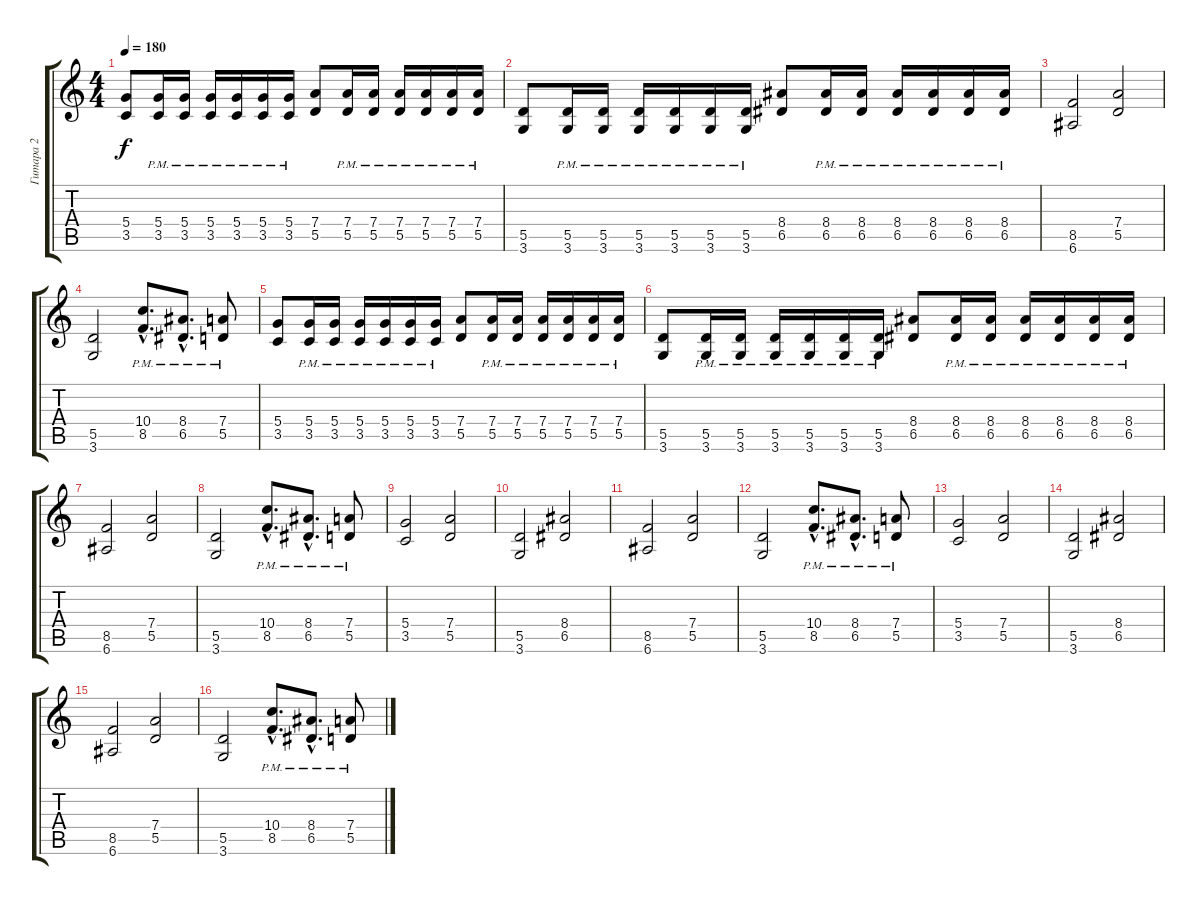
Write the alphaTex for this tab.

\track ("Гитара 2" "Гитара 2") {instrument distortionguitar}
\staff {score tabs}
\tuning (E4 B3 G3 D3 A2 E2) {hide}
\ts (4 4)
\tempo 180
\clef g2
\ks c
(5.4 3.5).8{dy f} (5.4{pm} 3.5{pm}).16 (5.4{pm} 3.5{pm}).16 (5.4{pm} 3.5{pm}).16 (5.4{pm} 3.5{pm}).16 (5.4{pm} 3.5{pm}).16 (5.4{pm} 3.5{pm}).16 (7.4 5.5).8 (7.4{pm} 5.5{pm}).16 (7.4{pm} 5.5{pm}).16 (7.4{pm} 5.5{pm}).16 (7.4{pm} 5.5{pm}).16 (7.4{pm} 5.5{pm}).16 (7.4{pm} 5.5{pm}).16 |
(5.5 3.6).8 (5.5{pm} 3.6{pm}).16 (5.5{pm} 3.6{pm}).16 (5.5{pm} 3.6{pm}).16 (5.5{pm} 3.6{pm}).16 (5.5{pm} 3.6{pm}).16 (5.5{pm} 3.6{pm}).16 (8.4 6.5).8 (8.4{pm} 6.5{pm}).16 (8.4{pm} 6.5{pm}).16 (8.4{pm} 6.5{pm}).16 (8.4{pm} 6.5{pm}).16 (8.4{pm} 6.5{pm}).16 (8.4{pm} 6.5{pm}).16 |
(8.5 6.6).2 (7.4 5.5).2 |
(5.5 3.6).2 (10.4{hac pm} 8.5{hac pm}).8{d} (8.4{hac pm} 6.5{hac pm}).8{d} (7.4{pm} 5.5{pm}).8 |
(5.4 3.5).8 (5.4{pm} 3.5{pm}).16 (5.4{pm} 3.5{pm}).16 (5.4{pm} 3.5{pm}).16 (5.4{pm} 3.5{pm}).16 (5.4{pm} 3.5{pm}).16 (5.4{pm} 3.5{pm}).16 (7.4 5.5).8 (7.4{pm} 5.5{pm}).16 (7.4{pm} 5.5{pm}).16 (7.4{pm} 5.5{pm}).16 (7.4{pm} 5.5{pm}).16 (7.4{pm} 5.5{pm}).16 (7.4{pm} 5.5{pm}).16 |
(5.5 3.6).8 (5.5{pm} 3.6{pm}).16 (5.5{pm} 3.6{pm}).16 (5.5{pm} 3.6{pm}).16 (5.5{pm} 3.6{pm}).16 (5.5{pm} 3.6{pm}).16 (5.5{pm} 3.6{pm}).16 (8.4 6.5).8 (8.4{pm} 6.5{pm}).16 (8.4{pm} 6.5{pm}).16 (8.4{pm} 6.5{pm}).16 (8.4{pm} 6.5{pm}).16 (8.4{pm} 6.5{pm}).16 (8.4{pm} 6.5{pm}).16 |
(8.5 6.6).2 (7.4 5.5).2 |
(5.5 3.6).2 (10.4{hac pm} 8.5{hac pm}).8{d} (8.4{hac pm} 6.5{hac pm}).8{d} (7.4{pm} 5.5{pm}).8 |
(5.4 3.5).2 (7.4 5.5).2 |
(5.5 3.6).2 (8.4 6.5).2 |
(8.5 6.6).2 (7.4 5.5).2 |
(5.5 3.6).2 (10.4{hac pm} 8.5{hac pm}).8{d} (8.4{hac pm} 6.5{hac pm}).8{d} (7.4{pm} 5.5{pm}).8 |
(5.4 3.5).2 (7.4 5.5).2 |
(5.5 3.6).2 (8.4 6.5).2 |
(8.5 6.6).2 (7.4 5.5).2 |
(5.5 3.6).2 (10.4{hac pm} 8.5{hac pm}).8{d} (8.4{hac pm} 6.5{hac pm}).8{d} (7.4{pm} 5.5{pm}).8
